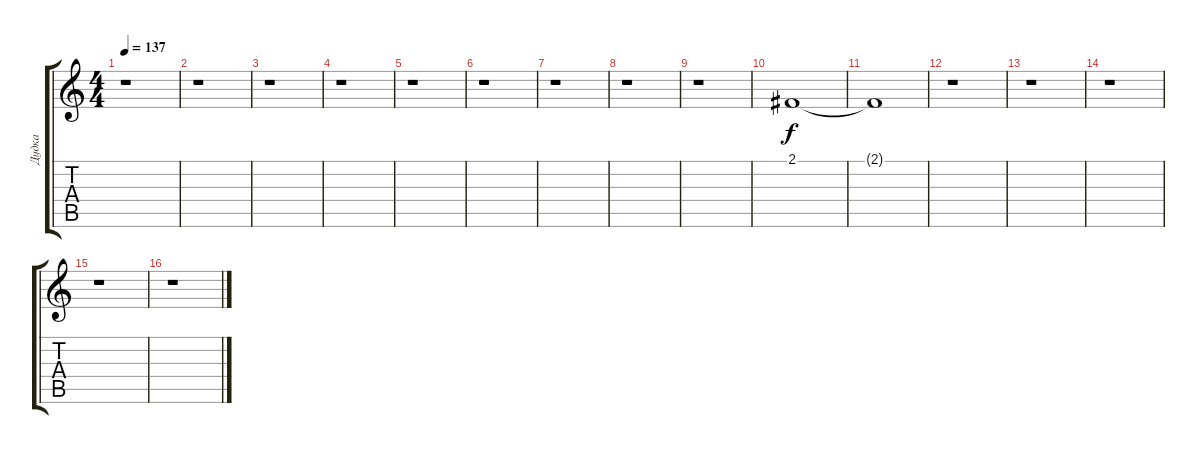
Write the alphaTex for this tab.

\track ("Дудка" "Дудка") {instrument oboe}
\staff {score tabs}
\tuning (E4 B3 G3 D3 A2 E2) {hide}
\ts (4 4)
\tempo 137
\clef g2
\ks c
r.1{dy f} |
r.1 |
r.1 |
r.1 |
r.1 |
r.1 |
r.1 |
r.1 |
r.1 |
2.1.1 |
2.1{t}.1 |
r.1 |
r.1 |
r.1 |
r.1 |
r.1
